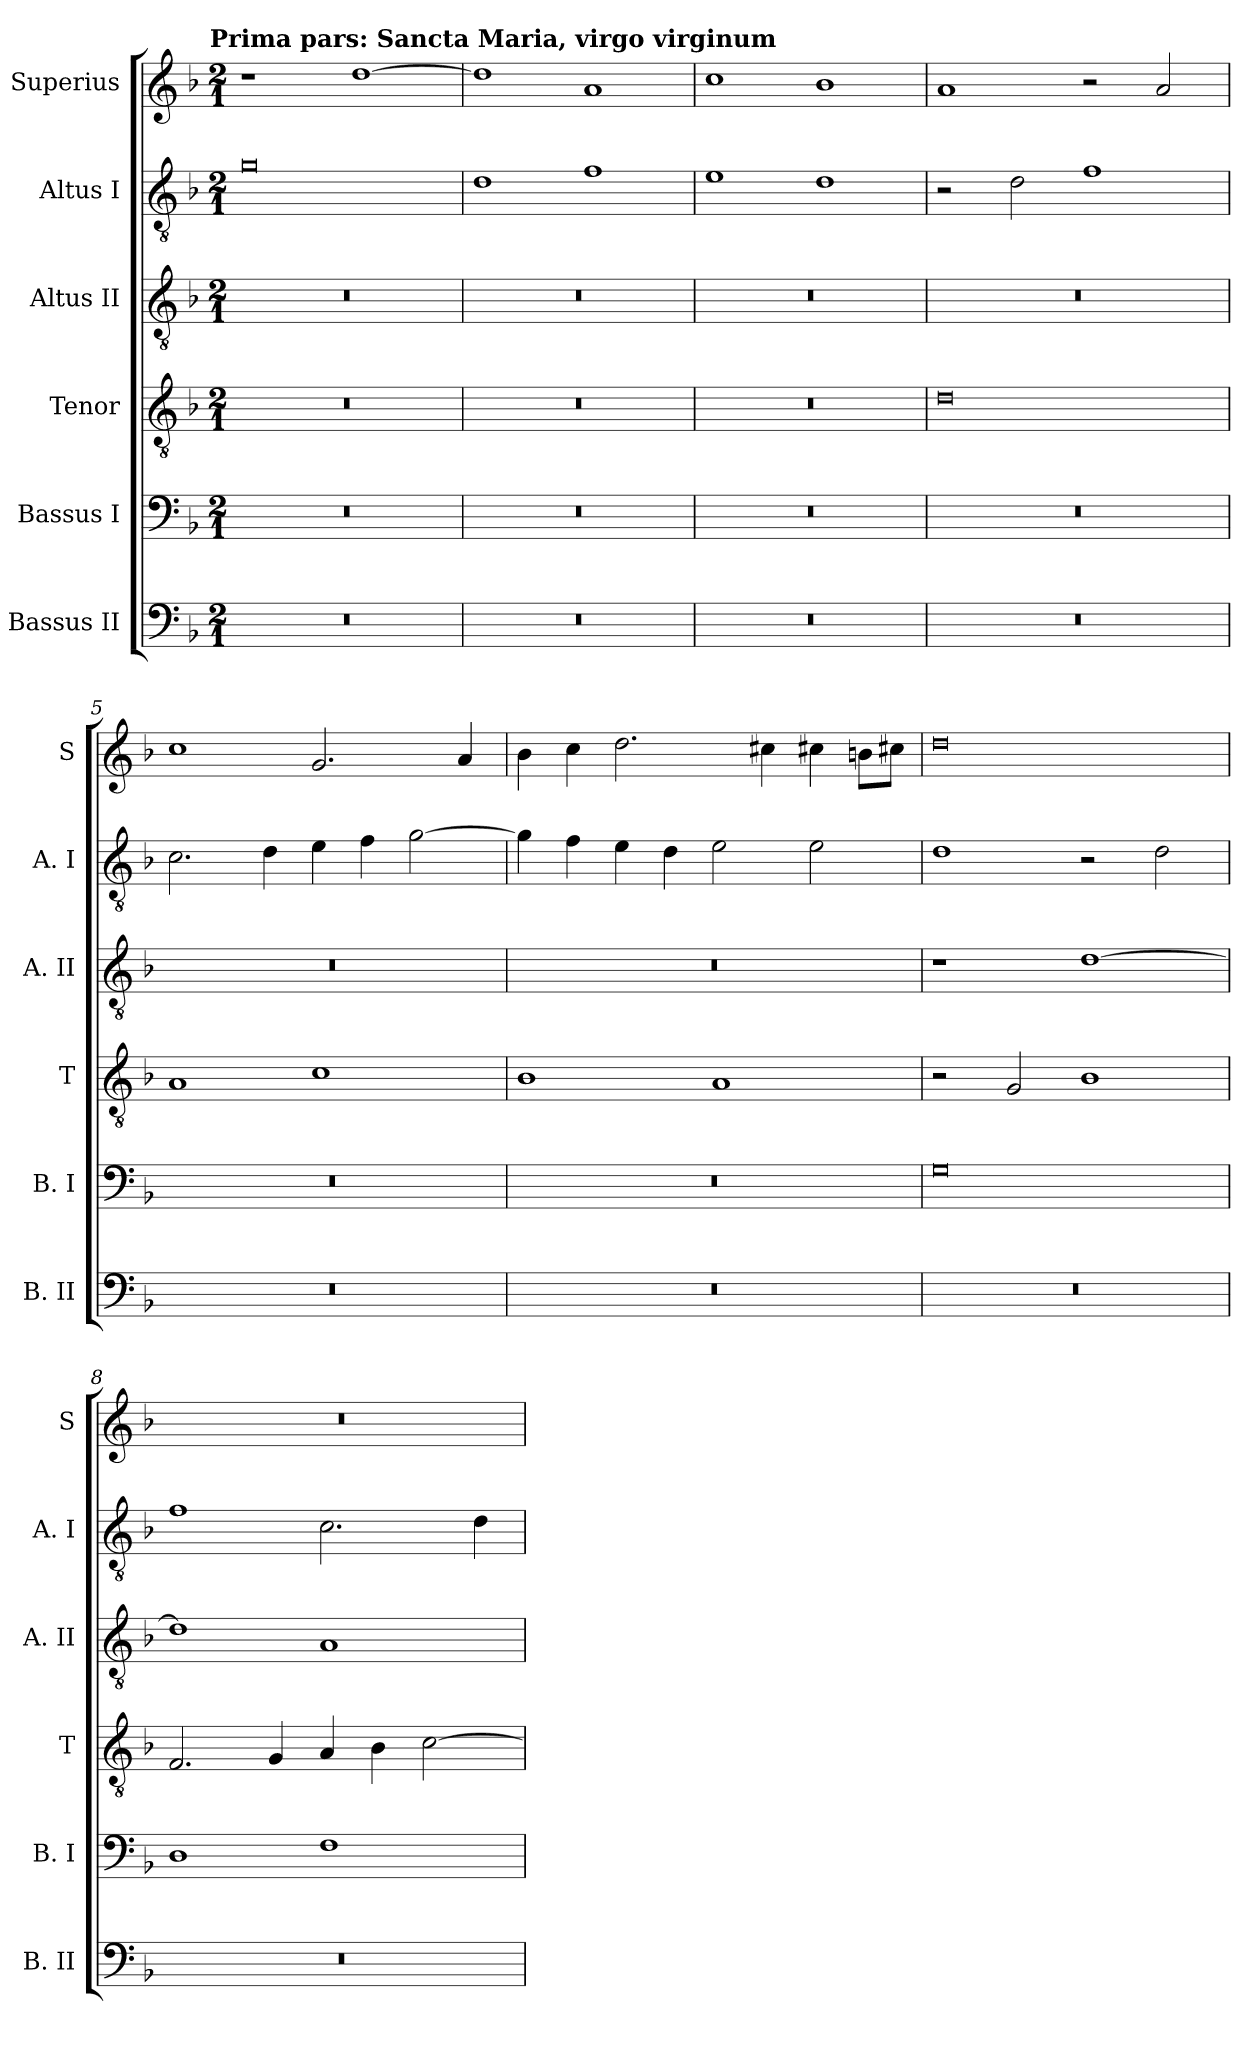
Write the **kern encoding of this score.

**kern	**kern	**kern	**kern	**kern	**kern
*part6	*part5	*part4	*part3	*part2	*part1
*staff6	*staff5	*staff4	*staff3	*staff2	*staff1
*I"Bassus II	*I"Bassus I	*I"Tenor	*I"Altus II	*I"Altus I	*I"Superius
*I'B. II	*I'B. I	*I'T	*I'A. II	*I'A. I	*I'S
*clefF4	*clefF4	*clefGv2	*clefGv2	*clefGv2	*clefG2
*k[b-]	*k[b-]	*k[b-]	*k[b-]	*k[b-]	*k[b-]
*F:	*F:	*F:	*F:	*F:	*F:
!!LO:TX:omd:t=Prima pars&colon; Sancta Maria, virgo virginum
*M2/1	*M2/1	*M2/1	*M2/1	*M2/1	*M2/1
=1	=1	=1	=1	=1	=1
0r	0r	0r	0r	0g	1r
.	.	.	.	.	[1dd
=2	=2	=2	=2	=2	=2
0r	0r	0r	0r	1d	1dd]
.	.	.	.	1f	1a
=3	=3	=3	=3	=3	=3
0r	0r	0r	0r	1e	1cc
.	.	.	.	1d	1b-
=4	=4	=4	=4	=4	=4
0r	0r	0d	0r	2r	1a
.	.	.	.	2d	.
.	.	.	.	1f	2r
.	.	.	.	.	2a
=5	=5	=5	=5	=5	=5
0r	0r	1A	0r	2.c	1cc
.	.	.	.	4d	.
.	.	1c	.	4e	2.g
.	.	.	.	4f	.
.	.	.	.	[2g	.
.	.	.	.	.	4a
=6	=6	=6	=6	=6	=6
0r	0r	1B-	0r	4g]	4b-
.	.	.	.	4f	4cc
.	.	.	.	4e	2.dd
.	.	.	.	4d	.
.	.	1A	.	2e	.
.	.	.	.	.	4cc#X
.	.	.	.	2e	4cc#X
.	.	.	.	.	8bnL
.	.	.	.	.	8cc#XJ
=7	=7	=7	=7	=7	=7
0r	0G	2r	1r	1d	0dd
.	.	2G	.	.	.
.	.	1B-	[1d	2r	.
.	.	.	.	2d	.
=8	=8	=8	=8	=8	=8
0r	1D	2.F	1d]	1f	0r
.	.	4G	.	.	.
.	1F	4A	1A	2.c	.
.	.	4B-	.	.	.
.	.	[2c	.	.	.
.	.	.	.	4d	.
=	=	=	=	=	=
*-	*-	*-	*-	*-	*-
